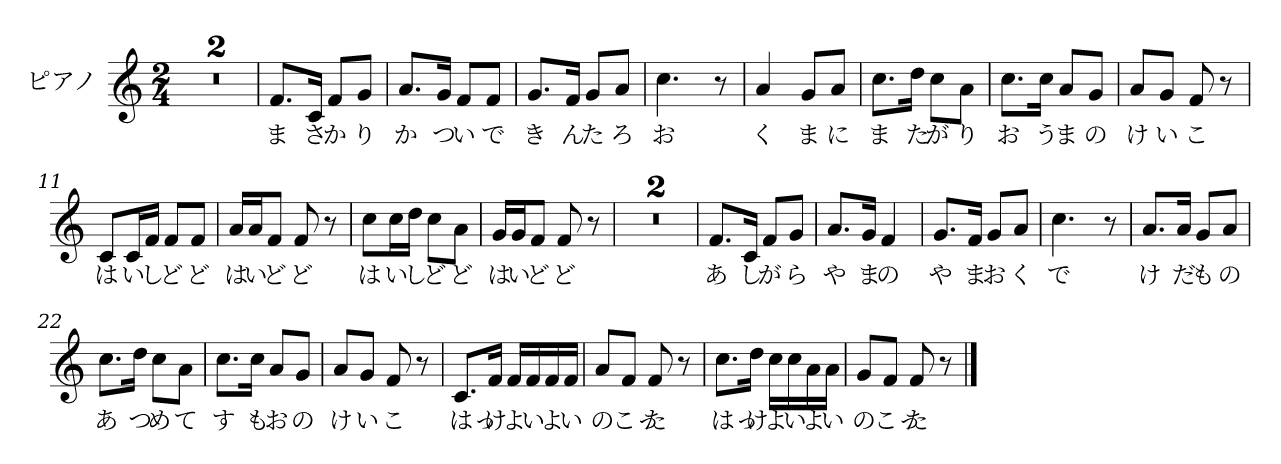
**kern	**text
*part1	*part1
*staff1	*staff1
*I"ピアノ	*
*clefG2	*
*k[]	*
*M2/4	*
*MM80	*
=1	=1
2r	.
=2	=2
2r	.
=3	=3
!	!LO:LY:b
8.f/L	ま
!	!LO:LY:b
16c/Jk	さ
!	!LO:LY:b
8f/L	か
!	!LO:LY:b
8g/J	り
=4	=4
!	!LO:LY:b
8.a/L	か
!	!LO:LY:b
16g/Jk	つ
!	!LO:LY:b
8f/L	い
!	!LO:LY:b
8f/J	で
=5	=5
!	!LO:LY:b
8.g/L	き
!	!LO:LY:b
16f/Jk	ん
!	!LO:LY:b
8g/L	た
!	!LO:LY:b
8a/J	ろ
=6	=6
!	!LO:LY:b
4.cc\	お
8r	.
=7	=7
!	!LO:LY:b
4a/	く
!	!LO:LY:b
8g/L	ま
!	!LO:LY:b
8a/J	に
=8	=8
!	!LO:LY:b
8.cc\L	ま
!	!LO:LY:b
16dd\Jk	た
!	!LO:LY:b
8cc\L	が
!	!LO:LY:b
8a\J	り
=9	=9
!	!LO:LY:b
8.cc\L	お
!	!LO:LY:b
16cc\Jk	う
!	!LO:LY:b
8a/L	ま
!	!LO:LY:b
8g/J	の
=10	=10
!	!LO:LY:b
8a/L	け
!	!LO:LY:b
8g/J	い
!	!LO:LY:b
8f/	こ
8r	.
=11	=11
!	!LO:LY:b
8c/L	は
!	!LO:LY:b
16c/L	い
!	!LO:LY:b
16f/JJ	し
!	!LO:LY:b
8f/L	ど
!	!LO:LY:b
8f/J	ど
!!LO:LB:g=z
=12	=12
!	!LO:LY:b
16a/LL	は
!	!LO:LY:b
16a/J	い
!	!LO:LY:b
8f/J	ど
!	!LO:LY:b
8f/	ど
8r	.
=13	=13
!	!LO:LY:b
8cc\L	は
!	!LO:LY:b
16cc\L	い
!	!LO:LY:b
16dd\JJ	し
!	!LO:LY:b
8cc\L	ど
!	!LO:LY:b
8a\J	ど
=14	=14
!	!LO:LY:b
16g/LL	は
!	!LO:LY:b
16g/J	い
!	!LO:LY:b
8f/J	ど
!	!LO:LY:b
8f/	ど
8r	.
=15	=15
2r	.
=16	=16
2r	.
=17	=17
!	!LO:LY:b
8.f/L	あ
!	!LO:LY:b
16c/Jk	し
!	!LO:LY:b
8f/L	が
!	!LO:LY:b
8g/J	ら
=18	=18
!	!LO:LY:b
8.a/L	や
!	!LO:LY:b
16g/Jk	ま
!	!LO:LY:b
4f/	の
=19	=19
!	!LO:LY:b
8.g/L	や
!	!LO:LY:b
16f/Jk	ま
!	!LO:LY:b
8g/L	お
!	!LO:LY:b
8a/J	く
=20	=20
!	!LO:LY:b
4.cc\	で
8r	.
=21	=21
!	!LO:LY:b
8.a/L	け
!	!LO:LY:b
16a/Jk	だ
!	!LO:LY:b
8g/L	も
!	!LO:LY:b
8a/J	の
!!LO:LB:g=z
=22	=22
!	!LO:LY:b
8.cc\L	あ
!	!LO:LY:b
16dd\Jk	つ
!	!LO:LY:b
8cc\L	め
!	!LO:LY:b
8a\J	て
=23	=23
!	!LO:LY:b
8.cc\L	す
!	!LO:LY:b
16cc\Jk	も
!	!LO:LY:b
8a/L	お
!	!LO:LY:b
8g/J	の
=24	=24
!	!LO:LY:b
8a/L	け
!	!LO:LY:b
8g/J	い
!	!LO:LY:b
8f/	こ
8r	.
=25	=25
!	!LO:LY:b
8.c/L	はっ
!	!LO:LY:b
16f/Jk	け
!	!LO:LY:b
16f/LL	よ
!	!LO:LY:b
16f/	い
!	!LO:LY:b
16f/	よ
!	!LO:LY:b
16f/JJ	い
=26	=26
!	!LO:LY:b
8a/L	の
!	!LO:LY:b
8f/J	こっ
!	!LO:LY:b
8f/	た
8r	.
=27	=27
!	!LO:LY:b
8.cc\L	はっ
!	!LO:LY:b
16dd\Jk	け
!	!LO:LY:b
16cc\LL	よ
!	!LO:LY:b
16cc\	い
!	!LO:LY:b
16a\	よ
!	!LO:LY:b
16a\JJ	い
=28	=28
!	!LO:LY:b
8g/L	の
!	!LO:LY:b
8f/J	こっ
!	!LO:LY:b
8f/	た
8r	.
==	==
*-	*-
